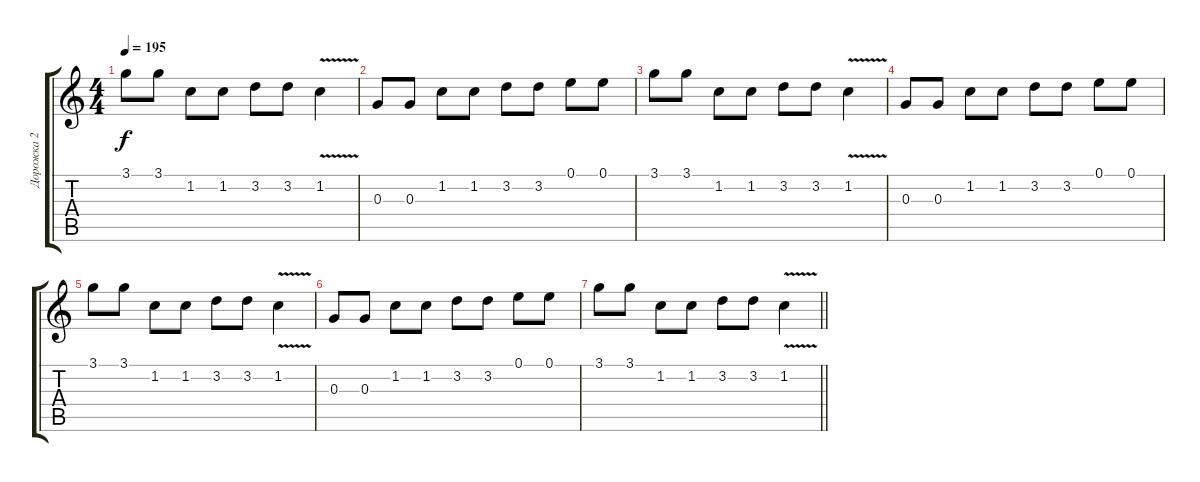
\track ("Дорожка 2" "Дорожка 2") {instrument distortionguitar}
\staff {score tabs}
\tuning (E4 B3 G3 D3 A2 E2) {hide}
\ts (4 4)
\tempo 195
\clef g2
\ks c
3.1.8{dy f} 3.1.8 1.2.8 1.2.8 3.2.8 3.2.8 1.2{v}.4 |
0.3.8 0.3.8 1.2.8 1.2.8 3.2.8 3.2.8 0.1.8 0.1.8 |
3.1.8 3.1.8 1.2.8 1.2.8 3.2.8 3.2.8 1.2{v}.4 |
0.3.8 0.3.8 1.2.8 1.2.8 3.2.8 3.2.8 0.1.8 0.1.8 |
3.1.8 3.1.8 1.2.8 1.2.8 3.2.8 3.2.8 1.2{v}.4 |
0.3.8 0.3.8 1.2.8 1.2.8 3.2.8 3.2.8 0.1.8 0.1.8 |
\barLineRight lightlight
3.1.8 3.1.8 1.2.8 1.2.8 3.2.8 3.2.8 1.2{v}.4
